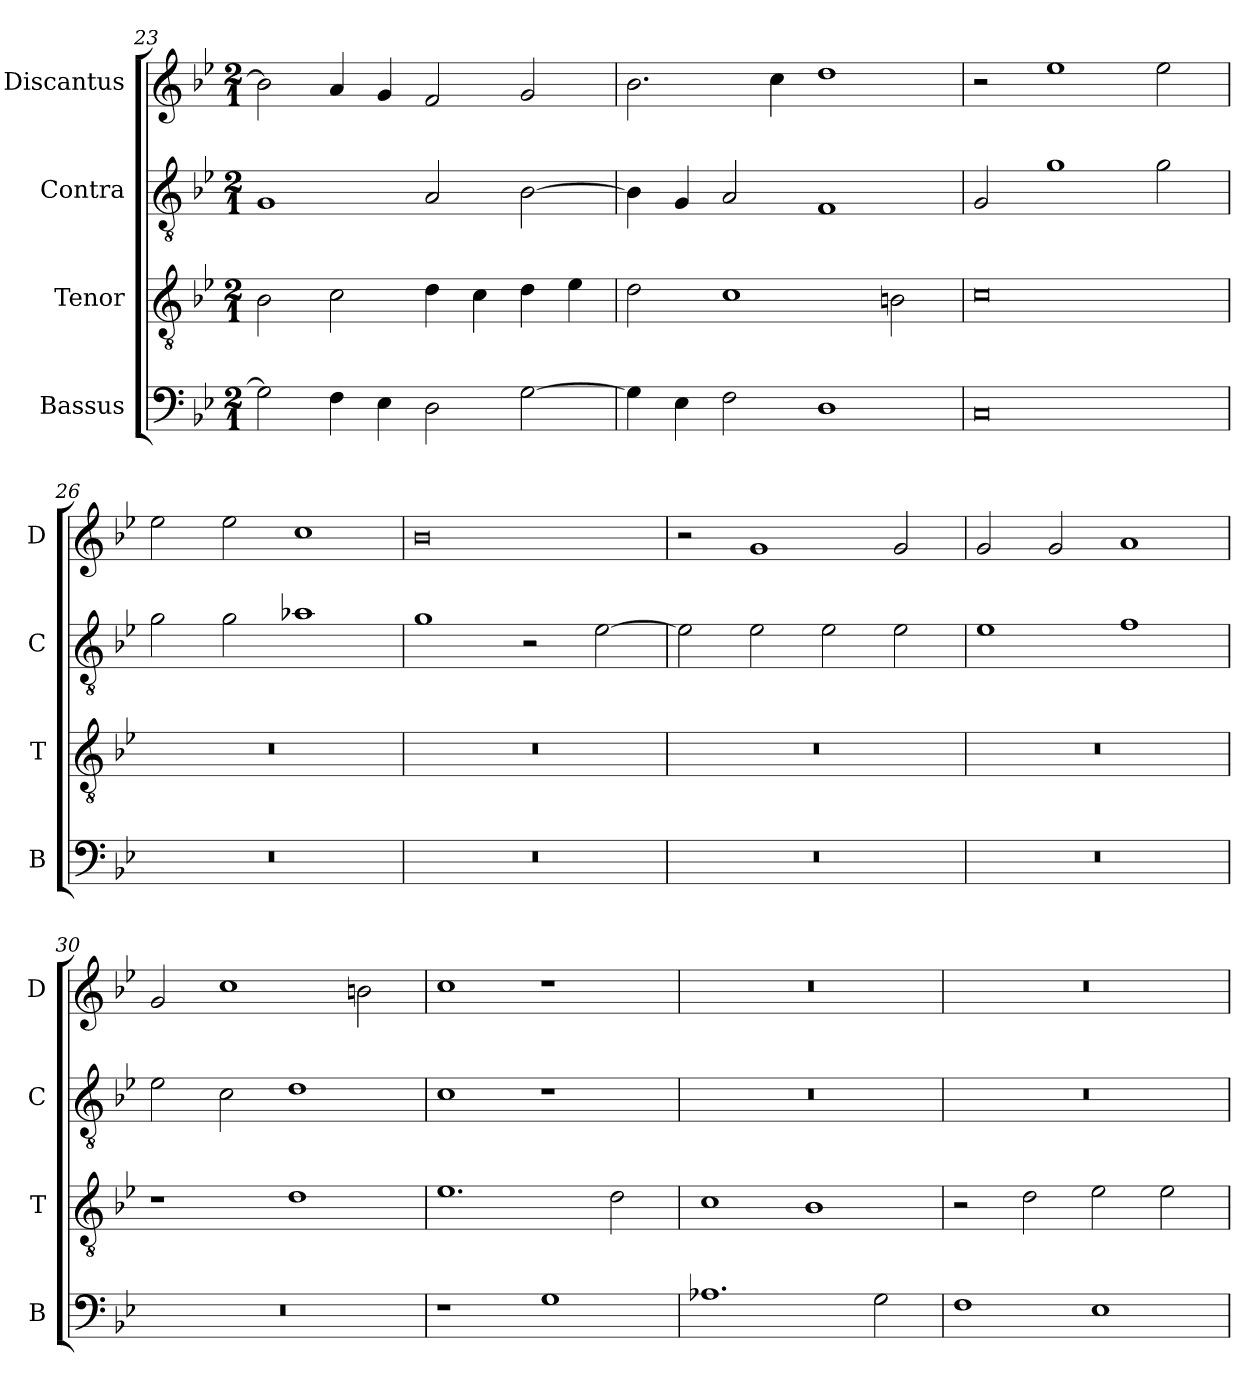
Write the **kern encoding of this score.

**kern	**kern	**kern	**kern
*part4	*part3	*part2	*part1
*staff4	*staff3	*staff2	*staff1
*I"Bassus	*I"Tenor	*I"Contra	*I"Discantus
*I'B	*I'T	*I'C	*I'D
*clefF4	*clefGv2	*clefGv2	*clefG2
*k[b-e-]	*k[b-e-]	*k[b-e-]	*k[b-e-]
*M2/1	*M2/1	*M2/1	*M2/1
=23	=23	=23	=23
2G\]	2B-\	1G	2b-\]
4F\	2c\	.	4a/
4E-\	.	.	4g/
2D\	4d\	2A/	2f/
.	4c\	.	.
[2G\	4d\	[2B-\	2g/
.	4e-\	.	.
=24	=24	=24	=24
4G\]	2d\	4B-\]	2.b-\
4E-\	.	4G/	.
2F\	1c	2A/	.
.	.	.	4cc\
1D	.	1F	1dd
.	2Bn\	.	.
=25	=25	=25	=25
0C	0c	2G/	2r
.	.	1g	1ee-
.	.	2g\	2ee-\
=26	=26	=26	=26
0r	0r	2g\	2ee-\
.	.	2g\	2ee-\
.	.	1a-X	1cc
=27	=27	=27	=27
0r	0r	1g	0b-
.	.	2r	.
.	.	[2e-\	.
=28	=28	=28	=28
0r	0r	2e-\]	2r
.	.	2e-\	1g
.	.	2e-\	.
.	.	2e-\	2g/
=29	=29	=29	=29
0r	0r	1e-	2g/
.	.	.	2g/
.	.	1f	1a
=30	=30	=30	=30
0r	1r	2e-\	2g/
.	.	2c\	1cc
.	1d	1d	.
.	.	.	2bn\
=31	=31	=31	=31
1r	1.e-	1c	1cc
1G	.	1r	1r
.	2d\	.	.
=32	=32	=32	=32
1.A-X	1c	0r	0r
.	1B-	.	.
2G\	.	.	.
=33	=33	=33	=33
1F	2r	0r	0r
.	2d\	.	.
1E-	2e-\	.	.
.	2e-\	.	.
=	=	=	=
*-	*-	*-	*-
